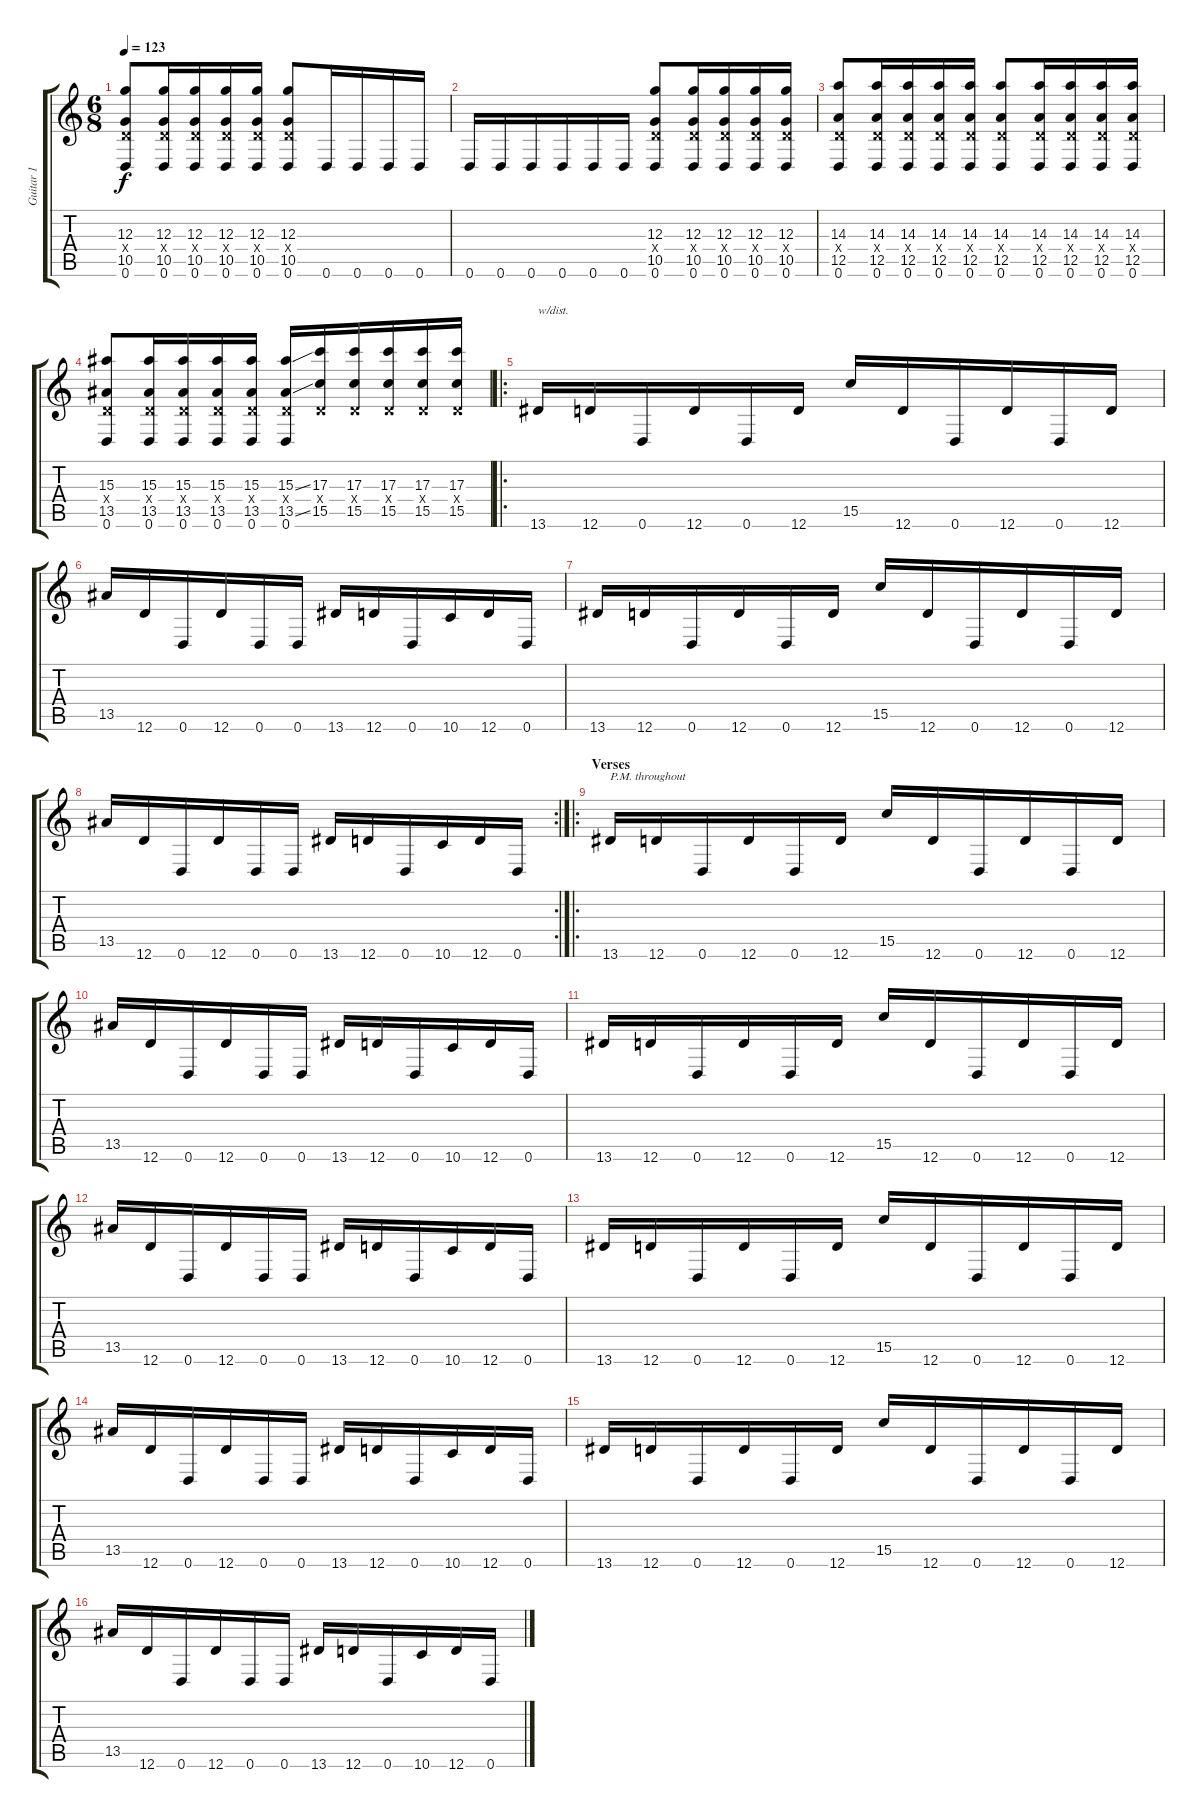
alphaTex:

\track ("Guitar 1" "Guitar 1") {instrument distortionguitar}
\staff {score tabs}
\tuning (E4 B3 G3 D3 A2 D2) {hide}
\ts (6 8)
\tempo 123
\clef g2
\ks c
(12.3 0.4{x} 10.5 0.6).8{dy f} (12.3 0.4{x} 10.5 0.6).16 (12.3 0.4{x} 10.5 0.6).16 (12.3 0.4{x} 10.5 0.6).16 (12.3 0.4{x} 10.5 0.6).16 (12.3 0.4{x} 10.5 0.6).8 0.6.16 0.6.16 0.6.16 0.6.16 |
0.6.16 0.6.16 0.6.16 0.6.16 0.6.16 0.6.16 (12.3 0.4{x} 10.5 0.6).8 (12.3 0.4{x} 10.5 0.6).16 (12.3 0.4{x} 10.5 0.6).16 (12.3 0.4{x} 10.5 0.6).16 (12.3 0.4{x} 10.5 0.6).16 |
(14.3 0.4{x} 12.5 0.6).8 (14.3 0.4{x} 12.5 0.6).16{volume 13} (14.3 0.4{x} 12.5 0.6).16 (14.3 0.4{x} 12.5 0.6).16 (14.3 0.4{x} 12.5 0.6).16 (14.3 0.4{x} 12.5 0.6).8 (14.3 0.4{x} 12.5 0.6).16 (14.3 0.4{x} 12.5 0.6).16 (14.3 0.4{x} 12.5 0.6).16 (14.3 0.4{x} 12.5 0.6).16 |
(15.3 0.4{x} 13.5 0.6).8 (15.3 0.4{x} 13.5 0.6).16 (15.3 0.4{x} 13.5 0.6).16 (15.3 0.4{x} 13.5 0.6).16 (15.3 0.4{x} 13.5 0.6).16 (15.3{ss} 0.4{x} 13.5{ss} 0.6).16 (17.3 0.4{x} 15.5).16 (17.3 0.4{x} 15.5).16 (17.3 0.4{x} 15.5).16 (17.3 0.4{x} 15.5).16 (17.3 0.4{x} 15.5).16 |
\ro
13.6.16{txt "w/dist." instrument distortionguitar} 12.6.16 0.6.16 12.6.16 0.6.16 12.6.16 15.5.16 12.6.16 0.6.16 12.6.16 0.6.16 12.6.16 |
13.5.16 12.6.16 0.6.16 12.6.16 0.6.16 0.6.16 13.6.16 12.6.16 0.6.16 10.6.16 12.6.16 0.6.16 |
13.6.16 12.6.16 0.6.16 12.6.16 0.6.16 12.6.16 15.5.16 12.6.16 0.6.16 12.6.16 0.6.16 12.6.16 |
\rc 2
13.5.16 12.6.16 0.6.16 12.6.16 0.6.16 0.6.16 13.6.16 12.6.16 0.6.16 10.6.16 12.6.16 0.6.16 |
\ro
\section ("" "Verses")
13.6.16{txt "P.M. throughout"} 12.6.16 0.6.16 12.6.16 0.6.16 12.6.16 15.5.16 12.6.16 0.6.16 12.6.16 0.6.16 12.6.16 |
13.5.16 12.6.16 0.6.16 12.6.16 0.6.16 0.6.16 13.6.16 12.6.16 0.6.16 10.6.16 12.6.16 0.6.16 |
13.6.16 12.6.16 0.6.16 12.6.16 0.6.16 12.6.16 15.5.16 12.6.16 0.6.16 12.6.16 0.6.16 12.6.16 |
13.5.16 12.6.16 0.6.16 12.6.16 0.6.16 0.6.16 13.6.16 12.6.16 0.6.16 10.6.16 12.6.16 0.6.16 |
13.6.16 12.6.16 0.6.16 12.6.16 0.6.16 12.6.16 15.5.16 12.6.16 0.6.16 12.6.16 0.6.16 12.6.16 |
13.5.16 12.6.16 0.6.16 12.6.16 0.6.16 0.6.16 13.6.16 12.6.16 0.6.16 10.6.16 12.6.16 0.6.16 |
13.6.16 12.6.16 0.6.16 12.6.16 0.6.16 12.6.16 15.5.16 12.6.16 0.6.16 12.6.16 0.6.16 12.6.16 |
13.5.16 12.6.16 0.6.16 12.6.16 0.6.16 0.6.16 13.6.16 12.6.16 0.6.16 10.6.16 12.6.16 0.6.16
